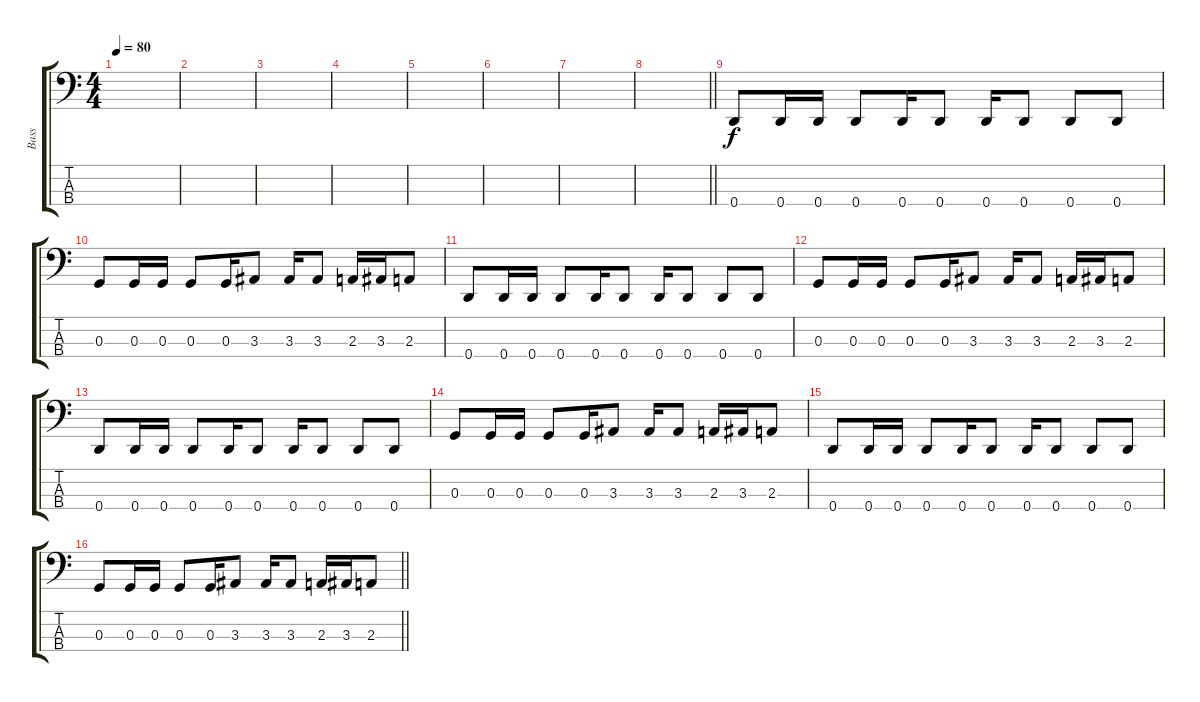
\track ("Bass" "Bass") {instrument electricbasspick}
\staff {score tabs}
\tuning (F2 C2 G1 D1) {hide}
\ts (4 4)
\section ("" "")
\tempo 80
\clef f4
\ks c
|
|
|
|
|
|
|
\barLineRight lightlight
|
\section ("" "")
0.4.8 0.4.16 0.4.16 0.4.8 0.4.16 0.4.8 0.4.16 0.4.8 0.4.8 0.4.8 |
0.3.8 0.3.16 0.3.16 0.3.8 0.3.16 3.3.8 3.3.16 3.3.8 2.3.16 3.3.16 2.3.8 |
0.4.8 0.4.16 0.4.16 0.4.8 0.4.16 0.4.8 0.4.16 0.4.8 0.4.8 0.4.8 |
0.3.8 0.3.16 0.3.16 0.3.8 0.3.16 3.3.8 3.3.16 3.3.8 2.3.16 3.3.16 2.3.8 |
0.4.8 0.4.16 0.4.16 0.4.8 0.4.16 0.4.8 0.4.16 0.4.8 0.4.8 0.4.8 |
0.3.8 0.3.16 0.3.16 0.3.8 0.3.16 3.3.8 3.3.16 3.3.8 2.3.16 3.3.16 2.3.8 |
0.4.8 0.4.16 0.4.16 0.4.8 0.4.16 0.4.8 0.4.16 0.4.8 0.4.8 0.4.8 |
\barLineRight lightlight
0.3.8 0.3.16 0.3.16 0.3.8 0.3.16 3.3.8 3.3.16 3.3.8 2.3.16 3.3.16 2.3.8
